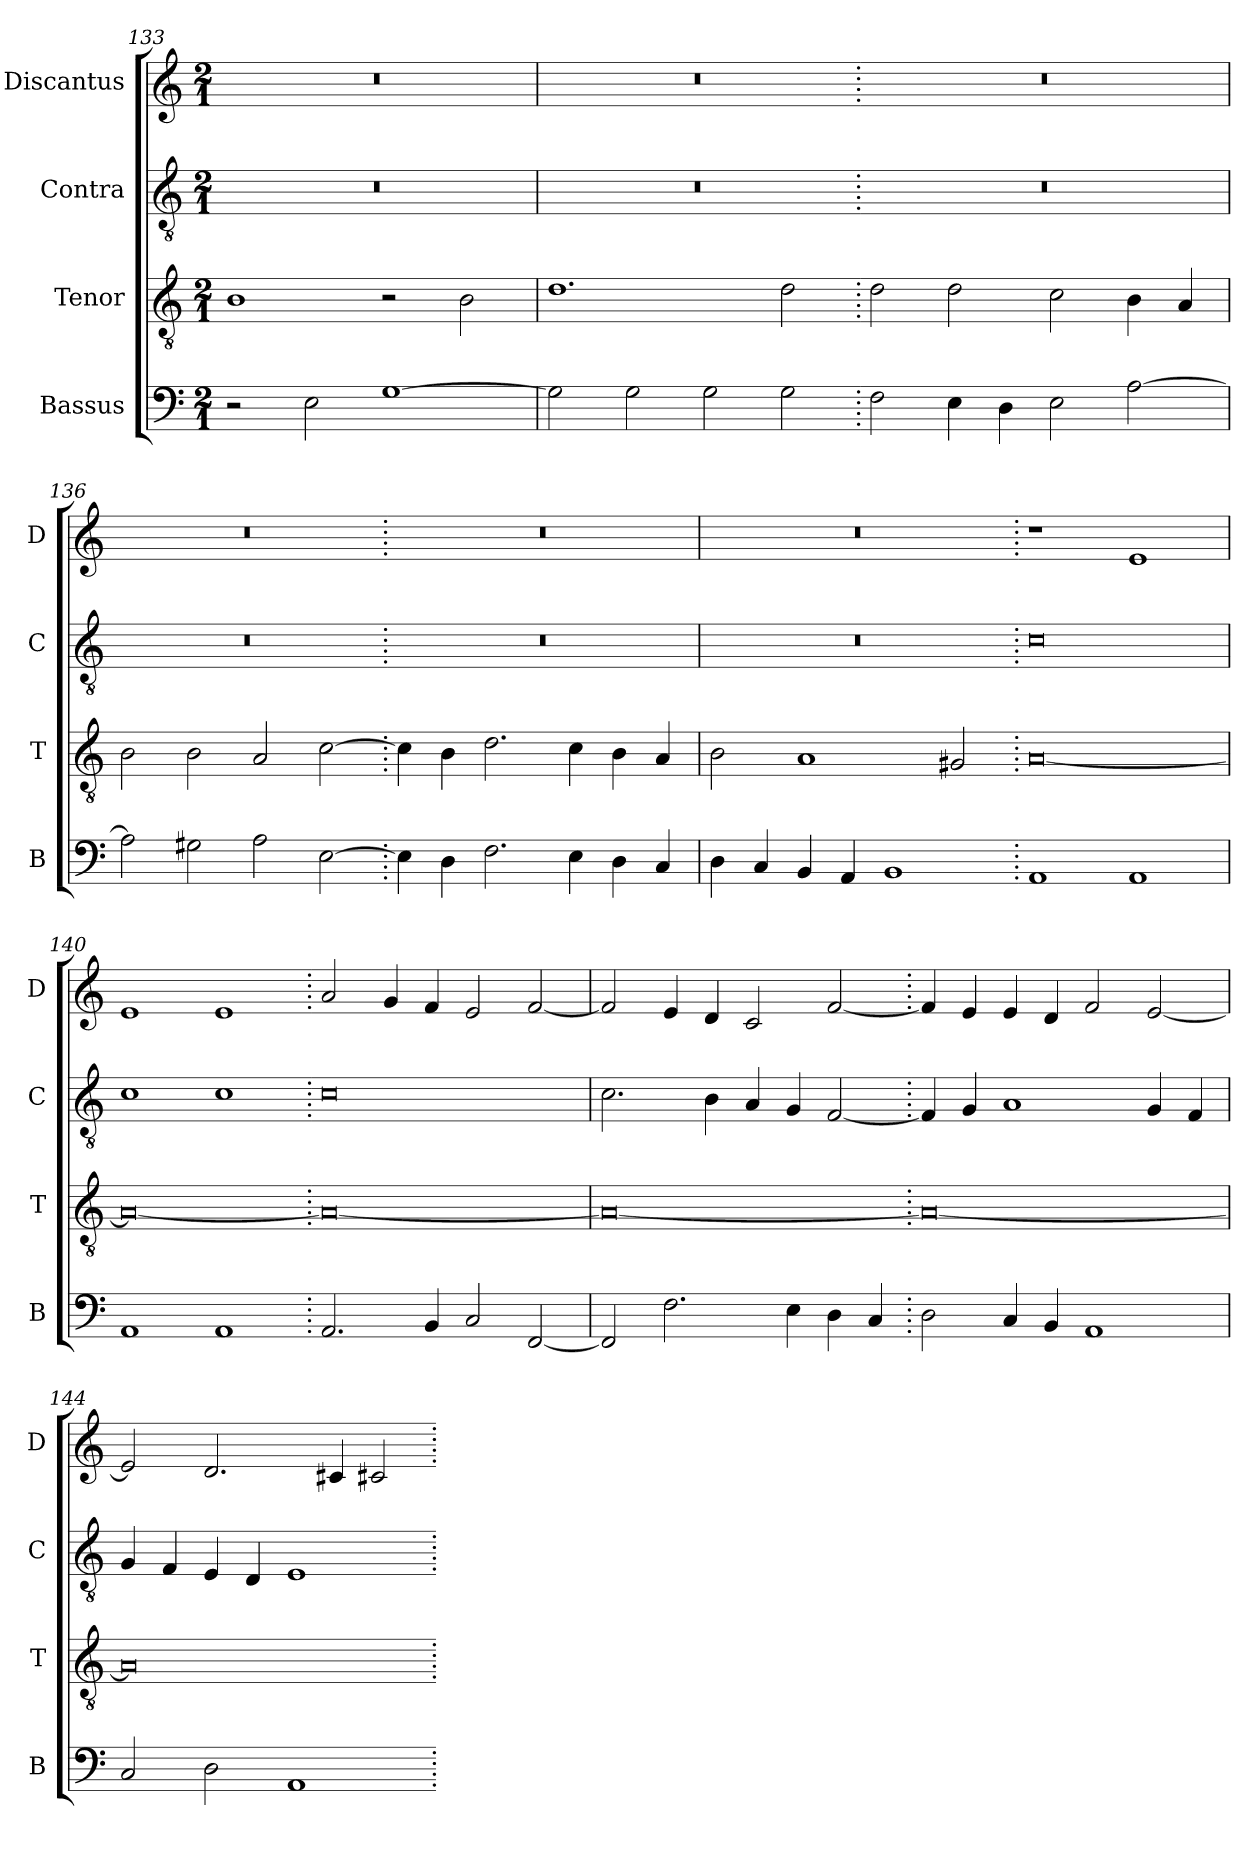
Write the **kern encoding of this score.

**kern	**kern	**kern	**kern
*part4	*part3	*part2	*part1
*staff4	*staff3	*staff2	*staff1
*I"Bassus	*I"Tenor	*I"Contra	*I"Discantus
*I'B	*I'T	*I'C	*I'D
*clefF4	*clefGv2	*clefGv2	*clefG2
*k[]	*k[]	*k[]	*k[]
*M2/1	*M2/1	*M2/1	*M2/1
=133	=133	=133	=133
2r	1B	0r	0r
2E\	.	.	.
[1G	2r	.	.
.	2B\	.	.
=134	=134	=134	=134
2G\]	1.d	0r	0r
2G\	.	.	.
2G\	.	.	.
2G\	2d\	.	.
=135.	=135.	=135.	=135.
2F\	2d\	0r	0r
4E\	2d\	.	.
4D\	.	.	.
2E\	2c\	.	.
[2A\	4B\	.	.
.	4A/	.	.
=136	=136	=136	=136
2A\]	2B\	0r	0r
2G#X\	2B\	.	.
2A\	2A/	.	.
[2E\	[2c\	.	.
=137.	=137.	=137.	=137.
4E\]	4c\]	0r	0r
4D\	4B\	.	.
2.F\	2.d\	.	.
4E\	4c\	.	.
4D\	4B\	.	.
4C/	4A/	.	.
=138	=138	=138	=138
4D\	2B\	0r	0r
4C/	.	.	.
4BB/	1A	.	.
4AA/	.	.	.
1BB	.	.	.
.	2G#X/	.	.
=139.	=139.	=139.	=139.
1AA	[0A	0c	1r
1AA	.	.	1e
=140	=140	=140	=140
1AA	0A_	1c	1e
1AA	.	1c	1e
=141.	=141.	=141.	=141.
2.AA/	0A_	0c	2a/
.	.	.	4g/
4BB/	.	.	4f/
2C/	.	.	2e/
[2FF/	.	.	[2f/
=142	=142	=142	=142
2FF/]	0A_	2.c\	2f/]
2.F\	.	.	4e/
.	.	4B\	4d/
.	.	4A/	2c/
4E\	.	4G/	.
4D\	.	[2F/	[2f/
4C/	.	.	.
=143.	=143.	=143.	=143.
2D\	0A_	4F/]	4f/]
.	.	4G/	4e/
4C/	.	1A	4e/
4BB/	.	.	4d/
1AA	.	.	2f/
.	.	4G/	[2e/
.	.	4F/	.
=144	=144	=144	=144
2C/	0A]	4G/	2e/]
.	.	4F/	.
2D\	.	4E/	2.d/
.	.	4D/	.
1AA	.	1E	.
.	.	.	4c#X/
.	.	.	2c#X/
=.	=.	=.	=.
*-	*-	*-	*-
